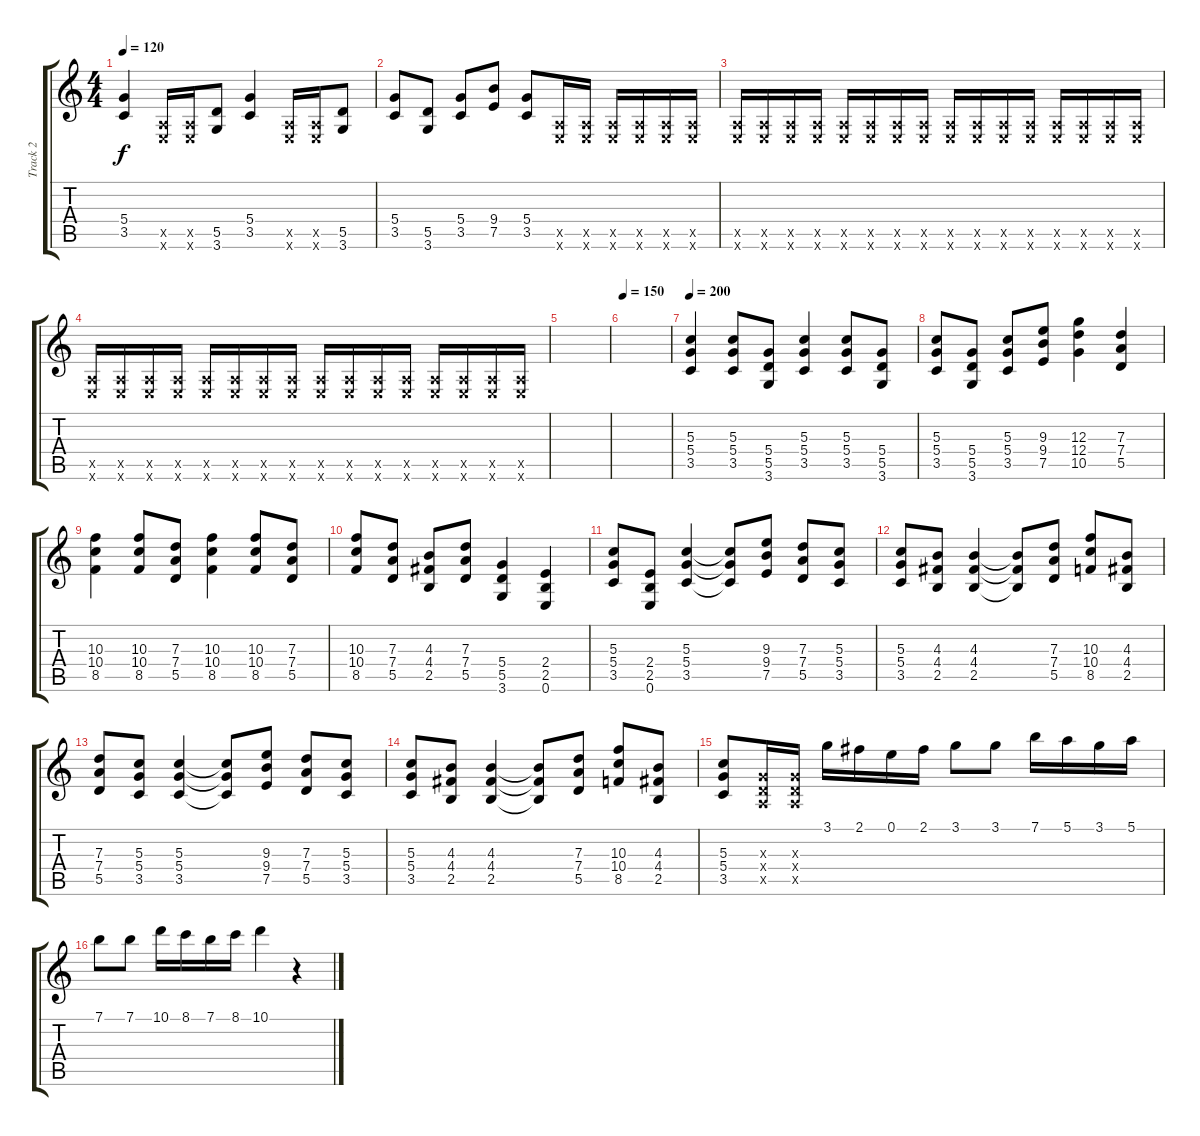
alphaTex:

\track ("Track 2" "Track 2") {instrument distortionguitar}
\staff {score tabs}
\tuning (E4 B3 G3 D3 A2 E2) {hide}
\ts (4 4)
\tempo 120
\clef g2
\ks c
(5.4 3.5).4{dy f instrument distortionguitar} (0.5{x} 0.6{x}).16 (0.5{x} 0.6{x}).16 (5.5 3.6).8 (5.4 3.5).4 (0.5{x} 0.6{x}).16 (0.5{x} 0.6{x}).16 (5.5 3.6).8 |
(5.4 3.5).8 (5.5 3.6).8 (5.4 3.5).8 (9.4 7.5).8 (5.4 3.5).8 (0.5{x} 0.6{x}).16 (0.5{x} 0.6{x}).16 (0.5{x} 0.6{x}).16 (0.5{x} 0.6{x}).16 (0.5{x} 0.6{x}).16 (0.5{x} 0.6{x}).16 |
(0.5{x} 0.6{x}).16 (0.5{x} 0.6{x}).16 (0.5{x} 0.6{x}).16 (0.5{x} 0.6{x}).16 (0.5{x} 0.6{x}).16 (0.5{x} 0.6{x}).16 (0.5{x} 0.6{x}).16 (0.5{x} 0.6{x}).16 (0.5{x} 0.6{x}).16 (0.5{x} 0.6{x}).16 (0.5{x} 0.6{x}).16 (0.5{x} 0.6{x}).16 (0.5{x} 0.6{x}).16 (0.5{x} 0.6{x}).16 (0.5{x} 0.6{x}).16 (0.5{x} 0.6{x}).16 |
(0.5{x} 0.6{x}).16 (0.5{x} 0.6{x}).16 (0.5{x} 0.6{x}).16 (0.5{x} 0.6{x}).16 (0.5{x} 0.6{x}).16 (0.5{x} 0.6{x}).16 (0.5{x} 0.6{x}).16 (0.5{x} 0.6{x}).16 (0.5{x} 0.6{x}).16 (0.5{x} 0.6{x}).16 (0.5{x} 0.6{x}).16 (0.5{x} 0.6{x}).16 (0.5{x} 0.6{x}).16 (0.5{x} 0.6{x}).16 (0.5{x} 0.6{x}).16 (0.5{x} 0.6{x}).16 |
|
\tempo 150
|
\tempo 200
(5.3 5.4 3.5).4 (5.3 5.4 3.5).8 (5.4 5.5 3.6).8 (5.3 5.4 3.5).4 (5.3 5.4 3.5).8 (5.4 5.5 3.6).8 |
(5.3 5.4 3.5).8 (5.4 5.5 3.6).8 (5.3 5.4 3.5).8 (9.3 9.4 7.5).8 (12.3 12.4 10.5).4 (7.3 7.4 5.5).4 |
(10.3 10.4 8.5).4 (10.3 10.4 8.5).8 (7.3 7.4 5.5).8 (10.3 10.4 8.5).4 (10.3 10.4 8.5).8 (7.3 7.4 5.5).8 |
(10.3 10.4 8.5).8 (7.3 7.4 5.5).8 (4.3 4.4 2.5).8 (7.3 7.4 5.5).8 (5.4 5.5 3.6).4 (2.4 2.5 0.6).4 |
(5.3 5.4 3.5).8 (2.4 2.5 0.6).8 (5.3 5.4 3.5).4 (5.3{t} 5.4{t} 3.5{t}).8 (9.3 9.4 7.5).8 (7.3 7.4 5.5).8 (5.3 5.4 3.5).8 |
(5.3 5.4 3.5).8 (4.3 4.4 2.5).8 (4.3 4.4 2.5).4 (4.3{t} 4.4{t} 2.5{t}).8 (7.3 7.4 5.5).8 (10.3 10.4 8.5).8 (4.3 4.4 2.5).8 |
(7.3 7.4 5.5).8 (5.3 5.4 3.5).8 (5.3 5.4 3.5).4 (5.3{t} 5.4{t} 3.5{t}).8 (9.3 9.4 7.5).8 (7.3 7.4 5.5).8 (5.3 5.4 3.5).8 |
(5.3 5.4 3.5).8 (4.3 4.4 2.5).8 (4.3 4.4 2.5).4 (4.3{t} 4.4{t} 2.5{t}).8 (7.3 7.4 5.5).8 (10.3 10.4 8.5).8 (4.3 4.4 2.5).8 |
(5.3 5.4 3.5).8 (0.3{x} 0.4{x} 0.5{x}).16 (0.3{x} 0.4{x} 0.5{x}).16 3.1.16 2.1.16 0.1.16 2.1.16 3.1.8 3.1.8 7.1.16 5.1.16 3.1.16 5.1.16 |
7.1.8 7.1.8 10.1.16 8.1.16 7.1.16 8.1.16 10.1.4 r.4
